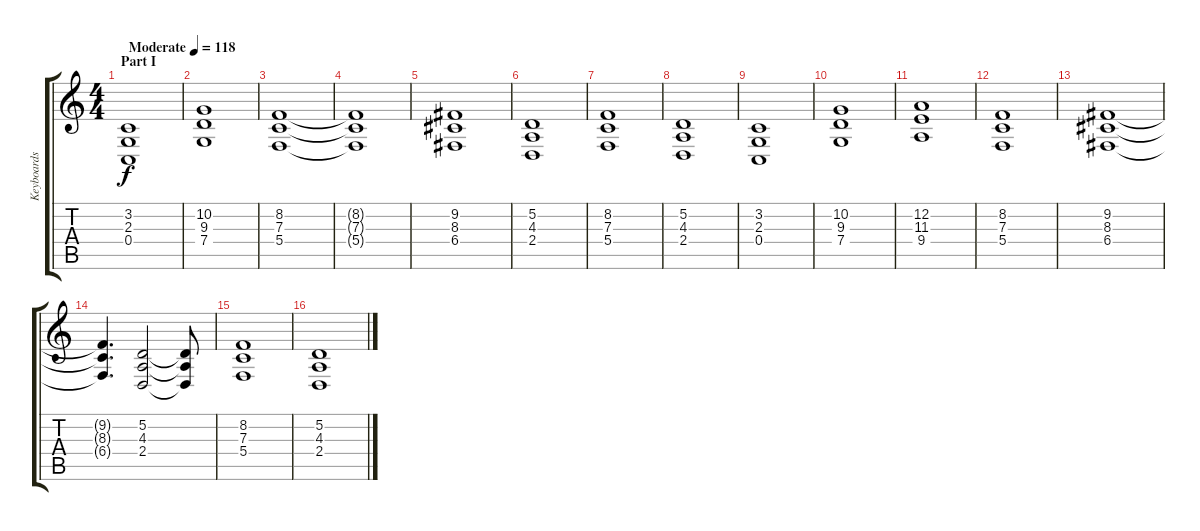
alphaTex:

\track ("Keyboards" "Keyboards") {instrument pad2warm}
\staff {score tabs}
\tuning (D4 A3 F3 C3 G2 C2) {hide}
\ts (4 4)
\section ("" "Part I")
\tempo (118 "Moderate")
\clef g2
\ks c
(3.2 2.3 0.4).1{dy f volume 6 instrument pad2warm} |
(10.2 9.3 7.4).1 |
(8.2 7.3 5.4).1 |
(8.2{t} 7.3{t} 5.4{t}).1 |
(9.2 8.3 6.4).1 |
(5.2 4.3 2.4).1 |
(8.2 7.3 5.4).1 |
(5.2 4.3 2.4).1 |
(3.2 2.3 0.4).1 |
(10.2 9.3 7.4).1 |
(12.2 11.3 9.4).1 |
(8.2 7.3 5.4).1 |
(9.2 8.3 6.4).1 |
(9.2{t} 8.3{t} 6.4{t}).4{d} (5.2 4.3 2.4).2 (5.2{t} 4.3{t} 2.4{t}).8 |
(8.2 7.3 5.4).1 |
(5.2 4.3 2.4).1
